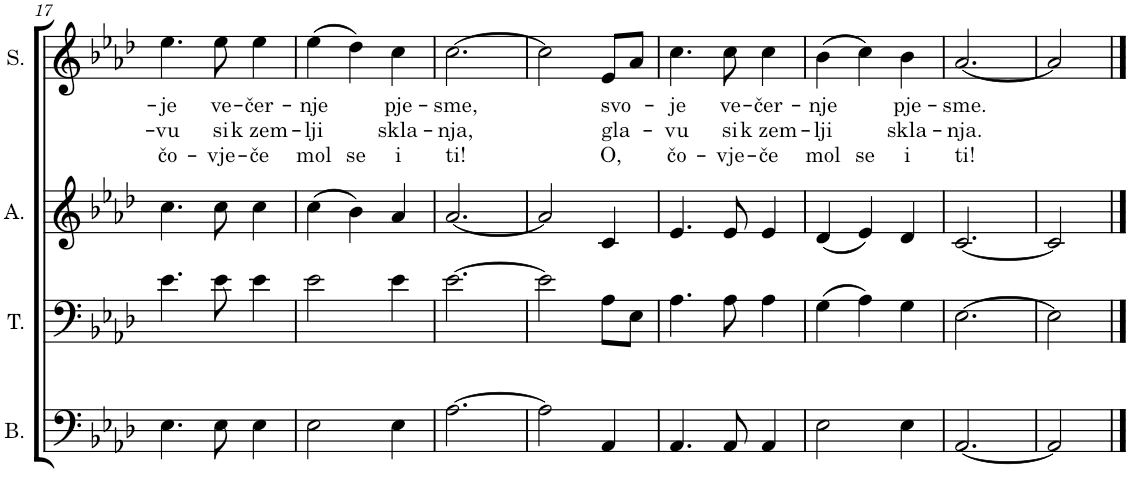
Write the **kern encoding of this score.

**kern	**kern	**kern	**kern	**text	**text	**text
*part4	*part3	*part2	*part1	*part1	*part1	*part1
*staff4	*staff3	*staff2	*staff1	*staff1	*staff1	*staff1
*I"Bass	*I"Tenor	*I"Alto	*I"Soprano	*	*	*
*I'B.	*I'T.	*I'A.	*I'S.	*	*	*
!!LO:PB:g=z
*clefF4	*clefF4	*clefG2	*clefG2	*	*	*
*k[b-e-a-d-]	*k[b-e-a-d-]	*k[b-e-a-d-]	*k[b-e-a-d-]	*	*	*
*M3/4	*M3/4	*M3/4	*M3/4	*	*	*
=17	=17	=17	=17	=17	=17	=17
!	!	!	!	!LO:LY:b	!LO:LY:b	!LO:LY:b
4.E-\	4.e-\	4.cc\	4.ee-\	-je	-vu	čo-
!	!	!	!	!LO:LY:b	!LO:LY:b	!LO:LY:b
8E-\	8e-\	8cc\	8ee-\	ve-	si	-vje-
!	!	!	!	!LO:LY:b	!LO:LY:b	!LO:LY:b
4E-\	4e-\	4cc\	4ee-\	-čer-	k zem-	-če
=18	=18	=18	=18	=18	=18	=18
!	!	!	!	!LO:LY:b	!LO:LY:b	!LO:LY:b
2E-\	2e-\	(4cc\	(4ee-\	-nje	-lji	mol
!	!	!	!	!	!	!LO:LY:b
.	.	4b-\)	4dd-\)	.	.	se
!	!	!	!	!LO:LY:b	!LO:LY:b	!LO:LY:b
4E-\	4e-\	4a-/	4cc\	pje-	skla-	i
=19	=19	=19	=19	=19	=19	=19
!	!	!	!	!LO:LY:b	!LO:LY:b	!LO:LY:b
[2.A-\	[2.e-\	[2.a-/	[2.cc\	-sme,	-nja,	ti!
=20	=20	=20	=20	=20	=20	=20
2A-\]	2e-\]	2a-/]	2cc\]	.	.	.
!	!	!	!	!LO:LY:b	!LO:LY:b	!LO:LY:b
4AA-/	8A-\L	4c/	8e-/L	svo-	gla-	O,
.	8E-\J	.	8a-/J	.	.	.
=21	=21	=21	=21	=21	=21	=21
!	!	!	!	!LO:LY:b	!LO:LY:b	!LO:LY:b
4.AA-/	4.A-\	4.e-/	4.cc\	-je	-vu	čo-
!	!	!	!	!LO:LY:b	!LO:LY:b	!LO:LY:b
8AA-/	8A-\	8e-/	8cc\	ve-	si	-vje-
!	!	!	!	!LO:LY:b	!LO:LY:b	!LO:LY:b
4AA-/	4A-\	4e-/	4cc\	-čer-	k zem-	-če
=22	=22	=22	=22	=22	=22	=22
!	!	!	!	!LO:LY:b	!LO:LY:b	!LO:LY:b
2E-\	(4G\	(4d-/	(4b-\	-nje	-lji	mol
!	!	!	!	!	!	!LO:LY:b
.	4A-\)	4e-/)	4cc\)	.	.	se
!	!	!	!	!LO:LY:b	!LO:LY:b	!LO:LY:b
4E-\	4G\	4d-/	4b-\	pje-	skla-	i
=23	=23	=23	=23	=23	=23	=23
!	!	!	!	!LO:LY:b	!LO:LY:b	!LO:LY:b
[2.AA-/	[2.E-\	[2.c/	[2.a-/	-sme.	-nja.	ti!
=24	=24	=24	=24	=24	=24	=24
2AA-/]	2E-\]	2c/]	2a-/]	.	.	.
==	==	==	==	==	==	==
*-	*-	*-	*-	*-	*-	*-
